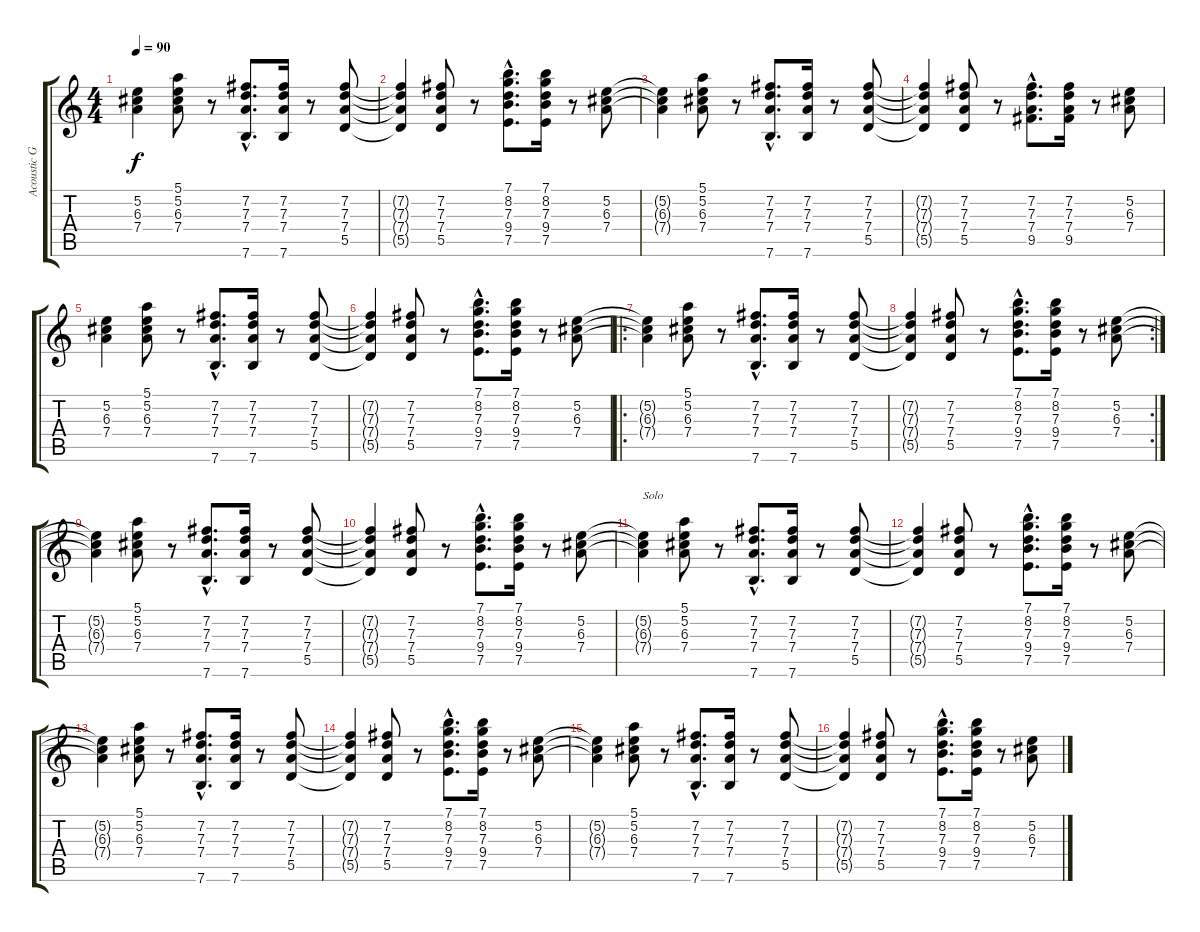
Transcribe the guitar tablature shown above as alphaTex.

\track ("Acoustic Guitar 1" "Acoustic G") {instrument acousticguitarsteel}
\staff {score tabs}
\tuning (E4 B3 G3 D3 A2 E2) {hide}
\ts (4 4)
\tempo 90
\clef g2
\ks c
(5.2{t} 6.3{t} 7.4{t}).4{dy f} (5.1 5.2 6.3 7.4).8 r.8 (7.2{hac} 7.3{hac} 7.4{hac} 7.6{hac}).8{d} (7.2 7.3 7.4 7.6).16 r.8 (7.2 7.3 7.4 5.5).8 |
(7.2{t} 7.3{t} 7.4{t} 5.5{t}).4 (7.2 7.3 7.4 5.5).8 r.8 (7.1{hac} 8.2{hac} 7.3{hac} 9.4{hac} 7.5{hac}).8{d} (7.1 8.2 7.3 9.4 7.5).16 r.8 (5.2 6.3 7.4).8 |
(5.2{t} 6.3{t} 7.4{t}).4 (5.1 5.2 6.3 7.4).8 r.8 (7.2{hac} 7.3{hac} 7.4{hac} 7.6{hac}).8{d} (7.2 7.3 7.4 7.6).16 r.8 (7.2 7.3 7.4 5.5).8 |
(7.2{t} 7.3{t} 7.4{t} 5.5{t}).4 (7.2 7.3 7.4 5.5).8 r.8 (7.2{hac} 7.3{hac} 7.4{hac} 9.5{hac}).8{d} (7.2 7.3 7.4 9.5).16 r.8 (5.2 6.3 7.4).8 |
(5.2 6.3 7.4).4 (5.1 5.2 6.3 7.4).8 r.8 (7.2{hac} 7.3{hac} 7.4{hac} 7.6{hac}).8{d} (7.2 7.3 7.4 7.6).16 r.8 (7.2 7.3 7.4 5.5).8 |
(7.2{t} 7.3{t} 7.4{t} 5.5{t}).4 (7.2 7.3 7.4 5.5).8 r.8 (7.1{hac} 8.2{hac} 7.3{hac} 9.4{hac} 7.5{hac}).8{d} (7.1 8.2 7.3 9.4 7.5).16 r.8 (5.2 6.3 7.4).8 |
\ro
(5.2{t} 6.3{t} 7.4{t}).4 (5.1 5.2 6.3 7.4).8 r.8 (7.2{hac} 7.3{hac} 7.4{hac} 7.6{hac}).8{d} (7.2 7.3 7.4 7.6).16 r.8 (7.2 7.3 7.4 5.5).8 |
\rc 2
(7.2{t} 7.3{t} 7.4{t} 5.5{t}).4 (7.2 7.3 7.4 5.5).8 r.8 (7.1{hac} 8.2{hac} 7.3{hac} 9.4{hac} 7.5{hac}).8{d} (7.1 8.2 7.3 9.4 7.5).16 r.8 (5.2 6.3 7.4).8 |
(5.2{t} 6.3{t} 7.4{t}).4 (5.1 5.2 6.3 7.4).8 r.8 (7.2{hac} 7.3{hac} 7.4{hac} 7.6{hac}).8{d} (7.2 7.3 7.4 7.6).16 r.8 (7.2 7.3 7.4 5.5).8 |
(7.2{t} 7.3{t} 7.4{t} 5.5{t}).4 (7.2 7.3 7.4 5.5).8 r.8 (7.1{hac} 8.2{hac} 7.3{hac} 9.4{hac} 7.5{hac}).8{d} (7.1 8.2 7.3 9.4 7.5).16 r.8 (5.2 6.3 7.4).8 |
(5.2{t} 6.3{t} 7.4{t}).4{txt "Solo"} (5.1 5.2 6.3 7.4).8 r.8 (7.2{hac} 7.3{hac} 7.4{hac} 7.6{hac}).8{d} (7.2 7.3 7.4 7.6).16 r.8 (7.2 7.3 7.4 5.5).8 |
(7.2{t} 7.3{t} 7.4{t} 5.5{t}).4 (7.2 7.3 7.4 5.5).8 r.8 (7.1{hac} 8.2{hac} 7.3{hac} 9.4{hac} 7.5{hac}).8{d} (7.1 8.2 7.3 9.4 7.5).16 r.8 (5.2 6.3 7.4).8 |
(5.2{t} 6.3{t} 7.4{t}).4 (5.1 5.2 6.3 7.4).8 r.8 (7.2{hac} 7.3{hac} 7.4{hac} 7.6{hac}).8{d} (7.2 7.3 7.4 7.6).16 r.8 (7.2 7.3 7.4 5.5).8 |
(7.2{t} 7.3{t} 7.4{t} 5.5{t}).4 (7.2 7.3 7.4 5.5).8 r.8 (7.1{hac} 8.2{hac} 7.3{hac} 9.4{hac} 7.5{hac}).8{d} (7.1 8.2 7.3 9.4 7.5).16 r.8 (5.2 6.3 7.4).8 |
(5.2{t} 6.3{t} 7.4{t}).4 (5.1 5.2 6.3 7.4).8 r.8 (7.2{hac} 7.3{hac} 7.4{hac} 7.6{hac}).8{d} (7.2 7.3 7.4 7.6).16 r.8 (7.2 7.3 7.4 5.5).8 |
(7.2{t} 7.3{t} 7.4{t} 5.5{t}).4 (7.2 7.3 7.4 5.5).8 r.8 (7.1{hac} 8.2{hac} 7.3{hac} 9.4{hac} 7.5{hac}).8{d} (7.1 8.2 7.3 9.4 7.5).16 r.8 (5.2 6.3 7.4).8
